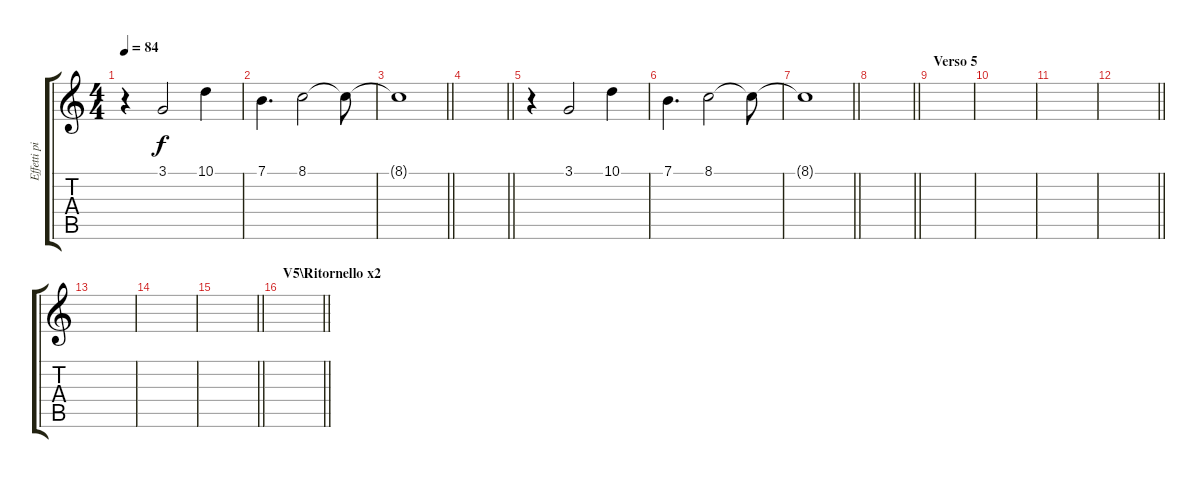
\track ("Effetti piano" "Effetti pi") {instrument synthbrass1}
\staff {score tabs}
\tuning (E4 B3 G3 D3 A2 E2) {hide}
\ts (4 4)
\tempo 84
\clef g2
\ks c
r.4{dy f} 3.1.2 10.1.4 |
7.1.4{d} 8.1.2 8.1{t}.8 |
\barLineRight lightlight
8.1{t}.1 |
\barLineRight lightlight
|
r.4 3.1.2 10.1.4 |
7.1.4{d} 8.1.2 8.1{t}.8 |
\barLineRight lightlight
8.1{t}.1 |
\barLineRight lightlight
|
\section ("" "Verso 5")
|
|
|
\barLineRight lightlight
|
|
|
\barLineRight lightlight
|
\section ("" "V5\\Ritornello x2")
\barLineRight lightlight
